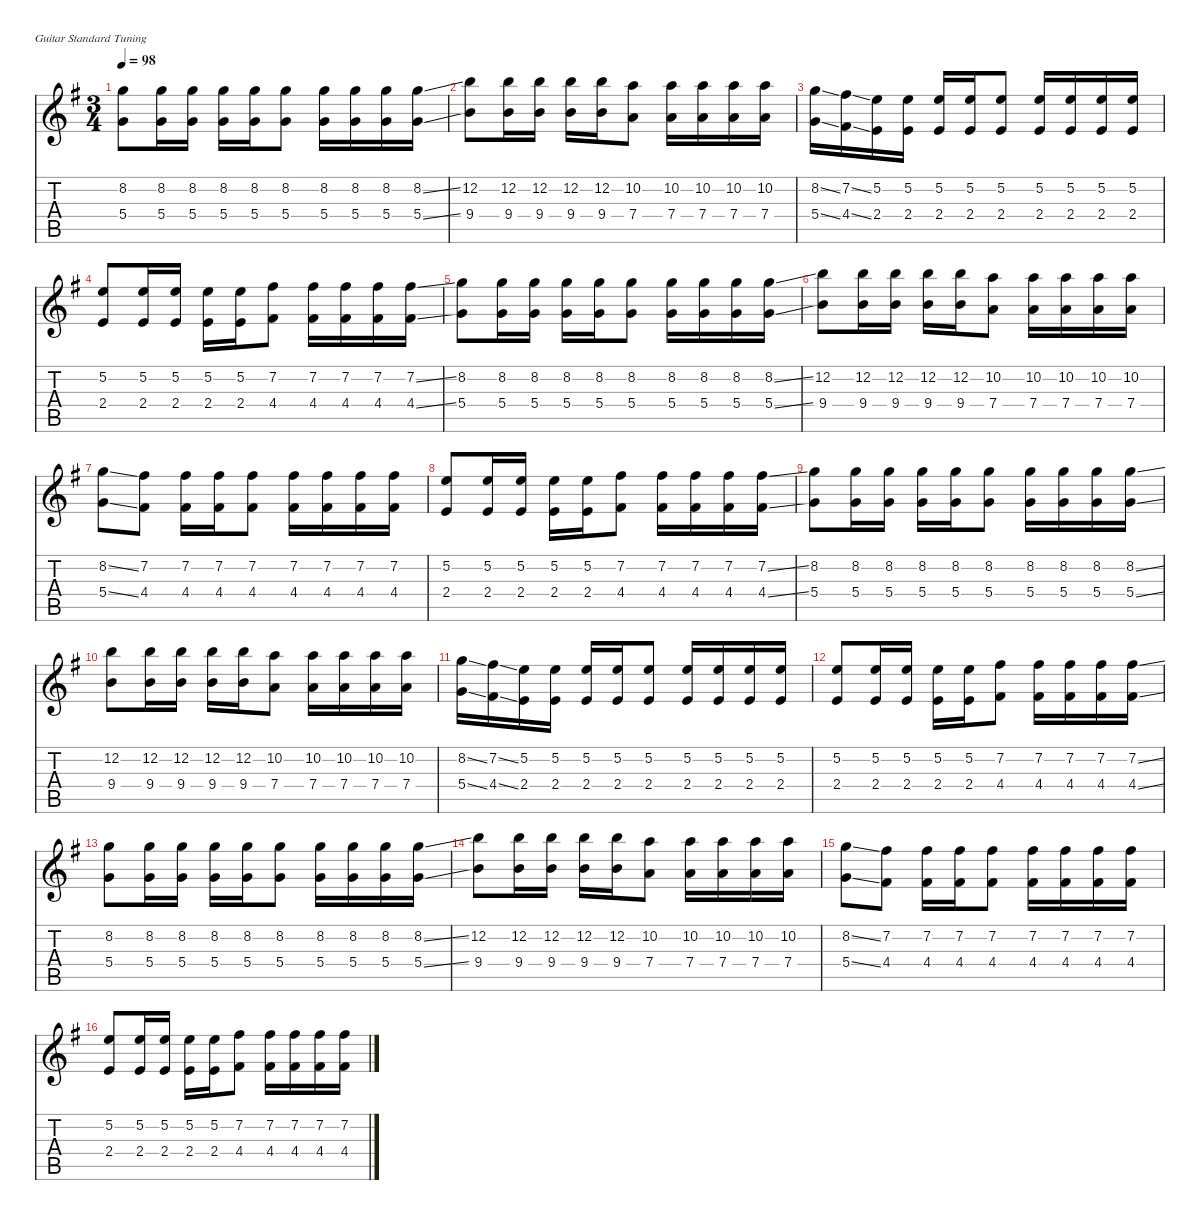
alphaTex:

\defaultSystemsLayout 4
\hideDynamics
\bracketExtendMode nobrackets
\singleTrackTrackNamePolicy hidden
\multiTrackTrackNamePolicy hidden
\firstSystemTrackNameMode fullname
\otherSystemsTrackNameOrientation horizontal
\track ("Guitar 1" "dist.guit.") {mute instrument distortionguitar}
\staff {score tabs}
\tuning (E4 B3 G3 D3 A2 E2)
\ts (3 4)
\tempo 98
\clef g2
\ks eminor
(8.2{acc forcenatural} 5.4{acc forcenatural}).8{dy f beam Down} (8.2{acc forcenatural} 5.4{acc forcenatural}).16{beam Down} (8.2{acc forcenatural} 5.4{acc forcenatural}).16{beam Down} (8.2{acc forcenatural} 5.4{acc forcenatural}).16{beam Down} (8.2{acc forcenatural} 5.4{acc forcenatural}).16{beam Down} (8.2{acc forcenatural} 5.4{acc forcenatural}).8{beam Down} (8.2{acc forcenatural} 5.4{acc forcenatural}).16{beam Down} (8.2{acc forcenatural} 5.4{acc forcenatural}).16{beam Down} (8.2{acc forcenatural} 5.4{acc forcenatural}).16{beam Down} (8.2{ss acc forcenatural} 5.4{ss acc forcenatural}).16{beam Down} |
(12.2{acc forcenatural} 9.4{acc forcenatural}).8{beam Down} (12.2{acc forcenatural} 9.4{acc forcenatural}).16{beam Down} (12.2{acc forcenatural} 9.4{acc forcenatural}).16{beam Down} (12.2{acc forcenatural} 9.4{acc forcenatural}).16{beam Down} (12.2{acc forcenatural} 9.4{acc forcenatural}).16{beam Down} (10.2{acc forcenatural} 7.4{acc forcenatural}).8{beam Down} (10.2{acc forcenatural} 7.4{acc forcenatural}).16{beam Down} (10.2{acc forcenatural} 7.4{acc forcenatural}).16{beam Down} (10.2{acc forcenatural} 7.4{acc forcenatural}).16{beam Down} (10.2{acc forcenatural} 7.4{acc forcenatural}).16{beam Down} |
(8.2{ss acc forcenatural} 5.4{ss acc forcenatural}).16{beam Down} (7.2{ss acc #} 4.4{ss acc #}).16{beam Down} (5.2{acc forcenatural} 2.4{acc forcenatural}).16{beam Down} (5.2{acc forcenatural} 2.4{acc forcenatural}).16{beam Down} (5.2{acc forcenatural} 2.4{acc forcenatural}).16{beam Up} (5.2{acc forcenatural} 2.4{acc forcenatural}).16{beam Up} (5.2{acc forcenatural} 2.4{acc forcenatural}).8{beam Up} (5.2{acc forcenatural} 2.4{acc forcenatural}).16{beam Up} (5.2{acc forcenatural} 2.4{acc forcenatural}).16{beam Up} (5.2{acc forcenatural} 2.4{acc forcenatural}).16{beam Up} (5.2{acc forcenatural} 2.4{acc forcenatural}).16{beam Up} |
(5.2{acc forcenatural} 2.4{acc forcenatural}).8{beam Up} (5.2{acc forcenatural} 2.4{acc forcenatural}).16{beam Up} (5.2{acc forcenatural} 2.4{acc forcenatural}).16{beam Up} (5.2{acc forcenatural} 2.4{acc forcenatural}).16{beam Down} (5.2{acc forcenatural} 2.4{acc forcenatural}).16{beam Down} (7.2{acc #} 4.4{acc #}).8{beam Down} (7.2{acc #} 4.4{acc #}).16{beam Down} (7.2{acc #} 4.4{acc #}).16{beam Down} (7.2{acc #} 4.4{acc #}).16{beam Down} (7.2{ss acc #} 4.4{ss acc #}).16{beam Down} |
(8.2{acc forcenatural} 5.4{acc forcenatural}).8{beam Down} (8.2{acc forcenatural} 5.4{acc forcenatural}).16{beam Down} (8.2{acc forcenatural} 5.4{acc forcenatural}).16{beam Down} (8.2{acc forcenatural} 5.4{acc forcenatural}).16{beam Down} (8.2{acc forcenatural} 5.4{acc forcenatural}).16{beam Down} (8.2{acc forcenatural} 5.4{acc forcenatural}).8{beam Down} (8.2{acc forcenatural} 5.4{acc forcenatural}).16{beam Down} (8.2{acc forcenatural} 5.4{acc forcenatural}).16{beam Down} (8.2{acc forcenatural} 5.4{acc forcenatural}).16{beam Down} (8.2{ss acc forcenatural} 5.4{ss acc forcenatural}).16{beam Down} |
(12.2{acc forcenatural} 9.4{acc forcenatural}).8{beam Down} (12.2{acc forcenatural} 9.4{acc forcenatural}).16{beam Down} (12.2{acc forcenatural} 9.4{acc forcenatural}).16{beam Down} (12.2{acc forcenatural} 9.4{acc forcenatural}).16{beam Down} (12.2{acc forcenatural} 9.4{acc forcenatural}).16{beam Down} (10.2{acc forcenatural} 7.4{acc forcenatural}).8{beam Down} (10.2{acc forcenatural} 7.4{acc forcenatural}).16{beam Down} (10.2{acc forcenatural} 7.4{acc forcenatural}).16{beam Down} (10.2{acc forcenatural} 7.4{acc forcenatural}).16{beam Down} (10.2{acc forcenatural} 7.4{acc forcenatural}).16{beam Down} |
(8.2{ss acc forcenatural} 5.4{ss acc forcenatural}).8{beam Down} (7.2{acc #} 4.4{acc #}).8{beam Down} (7.2{acc #} 4.4{acc #}).16{beam Down} (7.2{acc #} 4.4{acc #}).16{beam Down} (7.2{acc #} 4.4{acc #}).8{beam Down} (7.2{acc #} 4.4{acc #}).16{beam Down} (7.2{acc #} 4.4{acc #}).16{beam Down} (7.2{acc #} 4.4{acc #}).16{beam Down} (7.2{acc #} 4.4{acc #}).16{beam Down} |
(5.2{acc forcenatural} 2.4{acc forcenatural}).8{beam Up} (5.2{acc forcenatural} 2.4{acc forcenatural}).16{beam Up} (5.2{acc forcenatural} 2.4{acc forcenatural}).16{beam Up} (5.2{acc forcenatural} 2.4{acc forcenatural}).16{beam Down} (5.2{acc forcenatural} 2.4{acc forcenatural}).16{beam Down} (7.2{acc #} 4.4{acc #}).8{beam Down} (7.2{acc #} 4.4{acc #}).16{beam Down} (7.2{acc #} 4.4{acc #}).16{beam Down} (7.2{acc #} 4.4{acc #}).16{beam Down} (7.2{ss acc #} 4.4{ss acc #}).16{beam Down} |
(8.2{acc forcenatural} 5.4{acc forcenatural}).8{beam Down} (8.2{acc forcenatural} 5.4{acc forcenatural}).16{beam Down} (8.2{acc forcenatural} 5.4{acc forcenatural}).16{beam Down} (8.2{acc forcenatural} 5.4{acc forcenatural}).16{beam Down} (8.2{acc forcenatural} 5.4{acc forcenatural}).16{beam Down} (8.2{acc forcenatural} 5.4{acc forcenatural}).8{beam Down} (8.2{acc forcenatural} 5.4{acc forcenatural}).16{beam Down} (8.2{acc forcenatural} 5.4{acc forcenatural}).16{beam Down} (8.2{acc forcenatural} 5.4{acc forcenatural}).16{beam Down} (8.2{ss acc forcenatural} 5.4{ss acc forcenatural}).16{beam Down} |
(12.2{acc forcenatural} 9.4{acc forcenatural}).8{beam Down} (12.2{acc forcenatural} 9.4{acc forcenatural}).16{beam Down} (12.2{acc forcenatural} 9.4{acc forcenatural}).16{beam Down} (12.2{acc forcenatural} 9.4{acc forcenatural}).16{beam Down} (12.2{acc forcenatural} 9.4{acc forcenatural}).16{beam Down} (10.2{acc forcenatural} 7.4{acc forcenatural}).8{beam Down} (10.2{acc forcenatural} 7.4{acc forcenatural}).16{beam Down} (10.2{acc forcenatural} 7.4{acc forcenatural}).16{beam Down} (10.2{acc forcenatural} 7.4{acc forcenatural}).16{beam Down} (10.2{acc forcenatural} 7.4{acc forcenatural}).16{beam Down} |
(8.2{ss acc forcenatural} 5.4{ss acc forcenatural}).16{beam Down} (7.2{ss acc #} 4.4{ss acc #}).16{beam Down} (5.2{acc forcenatural} 2.4{acc forcenatural}).16{beam Down} (5.2{acc forcenatural} 2.4{acc forcenatural}).16{beam Down} (5.2{acc forcenatural} 2.4{acc forcenatural}).16{beam Up} (5.2{acc forcenatural} 2.4{acc forcenatural}).16{beam Up} (5.2{acc forcenatural} 2.4{acc forcenatural}).8{beam Up} (5.2{acc forcenatural} 2.4{acc forcenatural}).16{beam Up} (5.2{acc forcenatural} 2.4{acc forcenatural}).16{beam Up} (5.2{acc forcenatural} 2.4{acc forcenatural}).16{beam Up} (5.2{acc forcenatural} 2.4{acc forcenatural}).16{beam Up} |
(5.2{acc forcenatural} 2.4{acc forcenatural}).8{beam Up} (5.2{acc forcenatural} 2.4{acc forcenatural}).16{beam Up} (5.2{acc forcenatural} 2.4{acc forcenatural}).16{beam Up} (5.2{acc forcenatural} 2.4{acc forcenatural}).16{beam Down} (5.2{acc forcenatural} 2.4{acc forcenatural}).16{beam Down} (7.2{acc #} 4.4{acc #}).8{beam Down} (7.2{acc #} 4.4{acc #}).16{beam Down} (7.2{acc #} 4.4{acc #}).16{beam Down} (7.2{acc #} 4.4{acc #}).16{beam Down} (7.2{ss acc #} 4.4{ss acc #}).16{beam Down} |
(8.2{acc forcenatural} 5.4{acc forcenatural}).8{beam Down} (8.2{acc forcenatural} 5.4{acc forcenatural}).16{beam Down} (8.2{acc forcenatural} 5.4{acc forcenatural}).16{beam Down} (8.2{acc forcenatural} 5.4{acc forcenatural}).16{beam Down} (8.2{acc forcenatural} 5.4{acc forcenatural}).16{beam Down} (8.2{acc forcenatural} 5.4{acc forcenatural}).8{beam Down} (8.2{acc forcenatural} 5.4{acc forcenatural}).16{beam Down} (8.2{acc forcenatural} 5.4{acc forcenatural}).16{beam Down} (8.2{acc forcenatural} 5.4{acc forcenatural}).16{beam Down} (8.2{ss acc forcenatural} 5.4{ss acc forcenatural}).16{beam Down} |
(12.2{acc forcenatural} 9.4{acc forcenatural}).8{beam Down} (12.2{acc forcenatural} 9.4{acc forcenatural}).16{beam Down} (12.2{acc forcenatural} 9.4{acc forcenatural}).16{beam Down} (12.2{acc forcenatural} 9.4{acc forcenatural}).16{beam Down} (12.2{acc forcenatural} 9.4{acc forcenatural}).16{beam Down} (10.2{acc forcenatural} 7.4{acc forcenatural}).8{beam Down} (10.2{acc forcenatural} 7.4{acc forcenatural}).16{beam Down} (10.2{acc forcenatural} 7.4{acc forcenatural}).16{beam Down} (10.2{acc forcenatural} 7.4{acc forcenatural}).16{beam Down} (10.2{acc forcenatural} 7.4{acc forcenatural}).16{beam Down} |
(8.2{ss acc forcenatural} 5.4{ss acc forcenatural}).8{beam Down} (7.2{acc #} 4.4{acc #}).8{beam Down} (7.2{acc #} 4.4{acc #}).16{beam Down} (7.2{acc #} 4.4{acc #}).16{beam Down} (7.2{acc #} 4.4{acc #}).8{beam Down} (7.2{acc #} 4.4{acc #}).16{beam Down} (7.2{acc #} 4.4{acc #}).16{beam Down} (7.2{acc #} 4.4{acc #}).16{beam Down} (7.2{acc #} 4.4{acc #}).16{beam Down} |
(5.2{acc forcenatural} 2.4{acc forcenatural}).8{beam Up} (5.2{acc forcenatural} 2.4{acc forcenatural}).16{beam Up} (5.2{acc forcenatural} 2.4{acc forcenatural}).16{beam Up} (5.2{acc forcenatural} 2.4{acc forcenatural}).16{beam Down} (5.2{acc forcenatural} 2.4{acc forcenatural}).16{beam Down} (7.2{acc #} 4.4{acc #}).8{beam Down} (7.2{acc #} 4.4{acc #}).16{beam Down} (7.2{acc #} 4.4{acc #}).16{beam Down} (7.2{acc #} 4.4{acc #}).16{beam Down} (7.2{ss acc #} 4.4{ss acc #}).16{beam Down}
